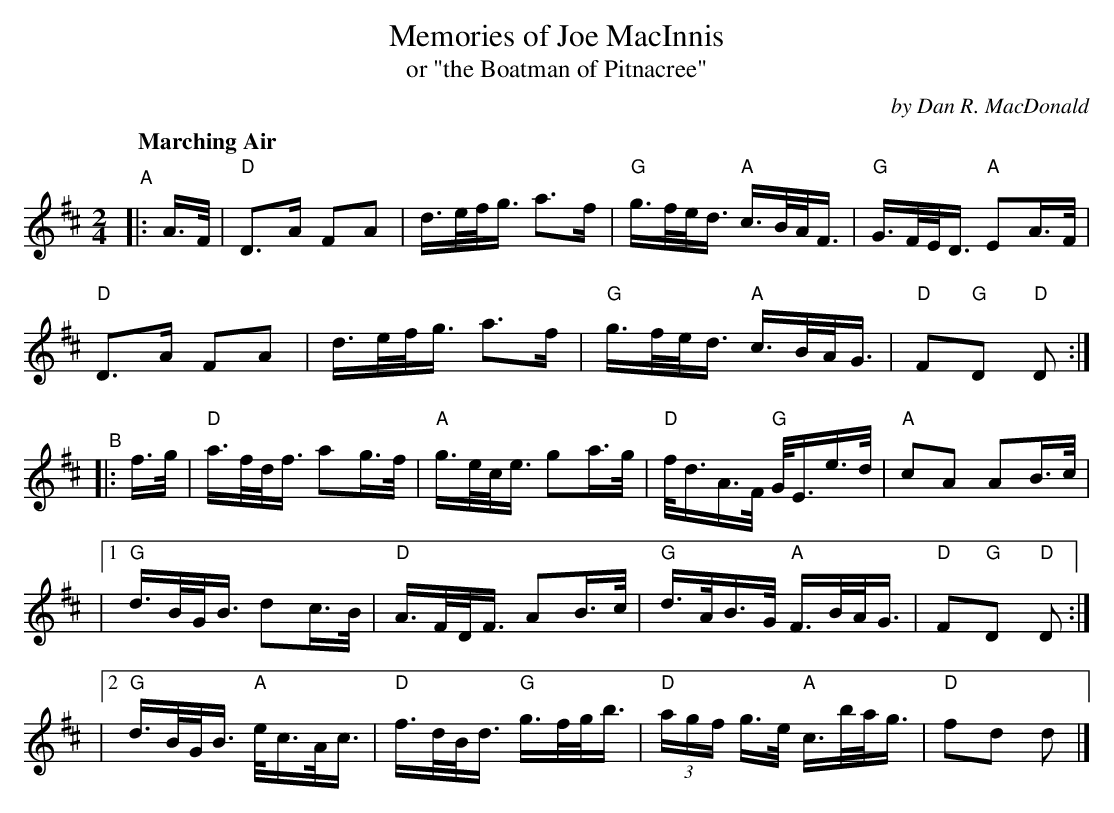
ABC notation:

X:1
T: Memories of Joe MacInnis
C: by Dan R. MacDonald
T: or "the Boatman of Pitnacree"
M: 2/4
L: 1/16
Q: "Marching Air"
K: D
"^A"|: A>F |\
"D"D3A F2A2 | d>ef<g a3f | "G"g>fe<d "A"c>BA<F | "G"G>FE<D "A"E2A>F |
"D"D3A F2A2 | d>ef<g a3f | "G"g>fe<d "A"c>BA<G | "D"F2"G"D2 "D"D2 :|
"^B"|:\
f>g |"D"a>fd<f a2g>f | "A"g>ec<e g2a>g | "D"f<dA>F "G"G<Ee>d | "A"c2A2 A2B>c |
|[1 "G"d>BG<B d2c>B | "D"A>FD<F A2B>c | "G"d>AB>G "A"F>BA<G | "D"F2"G"D2 "D"D2 :|
|[2 "G"d>BG<B "A"e<cA<c | "D"f>dB<d "G"g>fg<b | "D"(3agf g>e "A"c>ba<g | "D"f2d2 d2 |]
